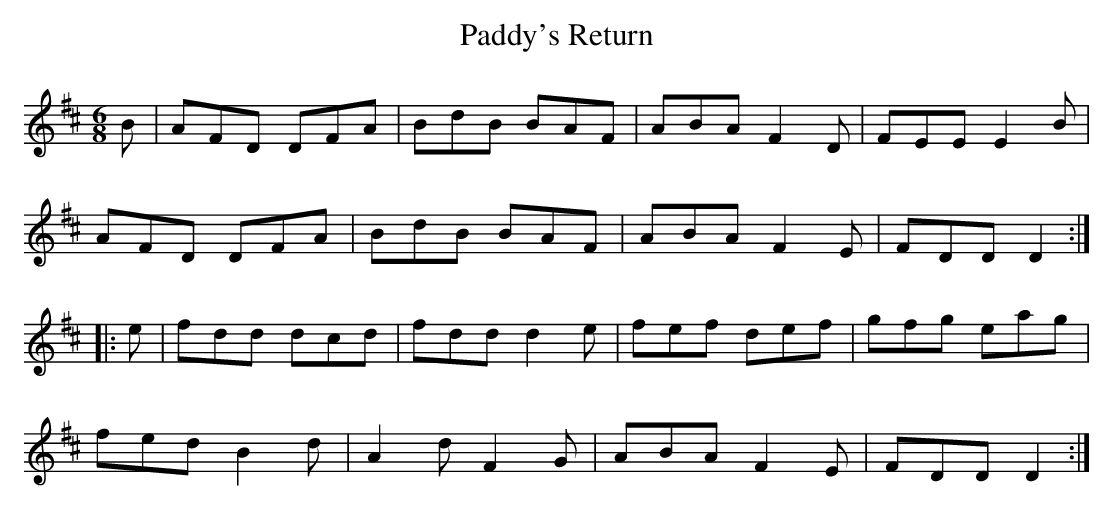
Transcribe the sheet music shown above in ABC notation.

X:1
T:Paddy's Return
M:6/8
L:1/8
K:D
B | AFD DFA | BdB BAF | ABA F2D | FEE E2B |
AFD DFA | BdB BAF | ABA F2E | FDD D2 ::
e | fdd dcd | fdd d2e | fef def | gfg eag |
fed B2d | A2d F2G | ABA F2E | FDD D2 :|
